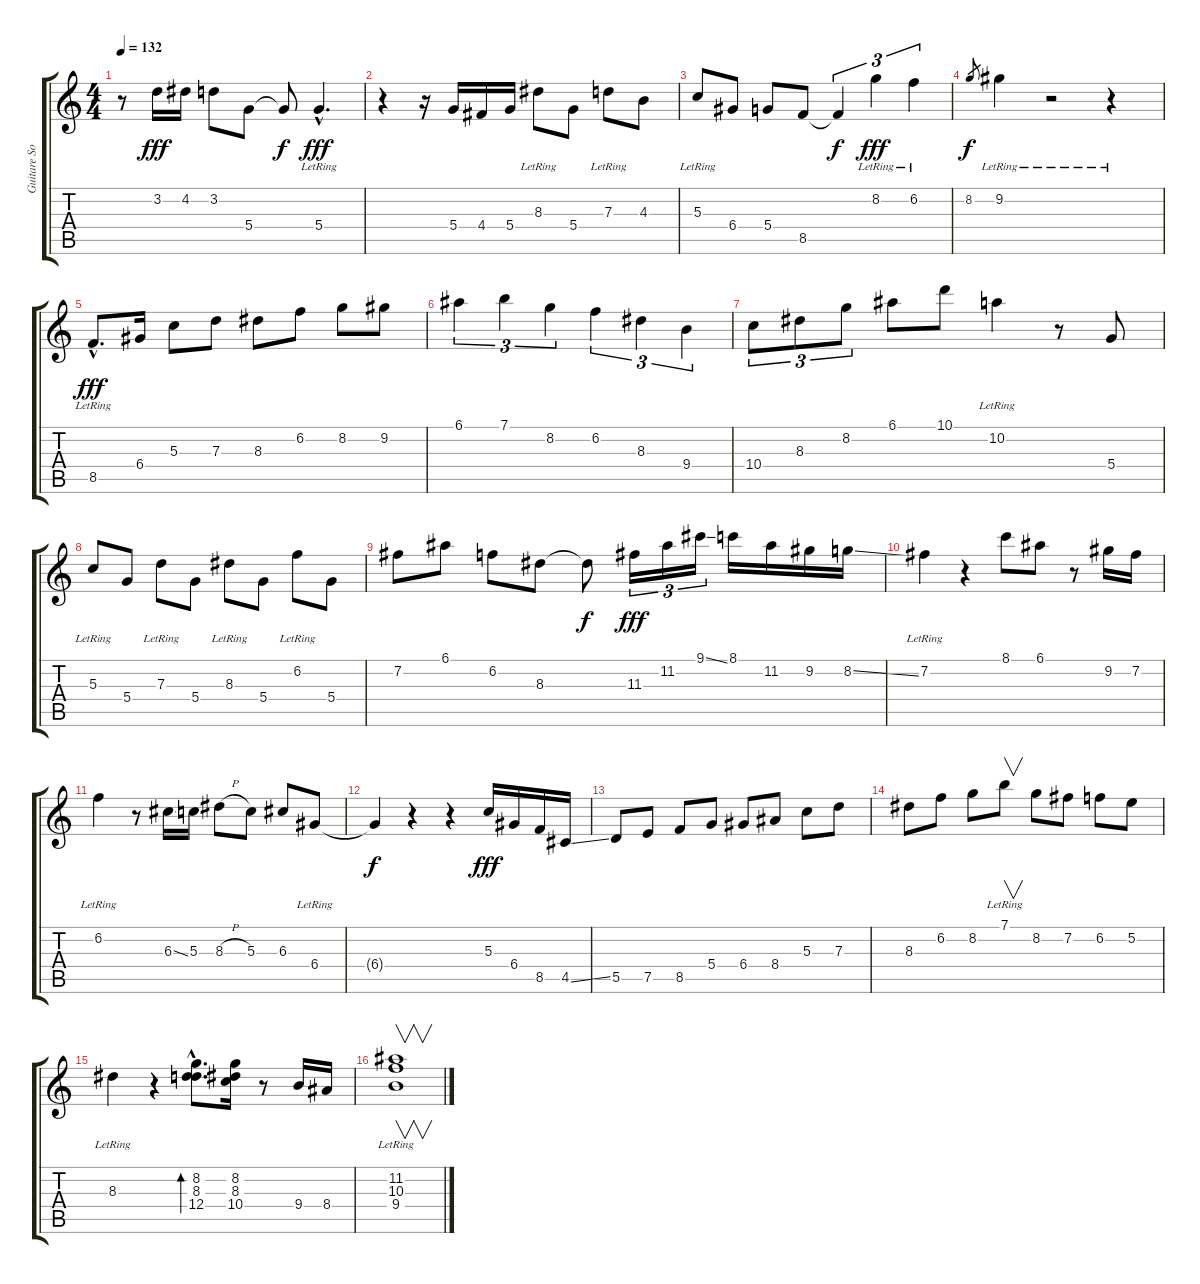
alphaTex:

\track ("Guitare Solo" "Guitare So") {instrument electricguitarjazz}
\staff {score tabs}
\tuning (E4 B3 G3 D3 A2 E2) {hide}
\ts (4 4)
\tempo 132
\clef g2
\ks c
r.8{dy fff} 3.2.16 4.2.16 3.2.8 5.4.8 5.4{t}.8{dy f} 5.4{hac lr}.4{d dy fff} |
r.4 r.16 5.4.16 4.4.16 5.4.16 8.3{lr}.8 5.4.8 7.3{lr}.8 4.3.8 |
5.3{lr}.8 6.4.8 5.4.8 8.5.8 8.5{t}.4{tu (3 2) dy f} 8.2{lr}.4{tu (3 2) dy fff} 6.2{lr}.4{tu (3 2)} |
8.2.8{gr dy f} 9.2{lr}.4 r.2 r.4 |
8.5{hac lr}.8{d dy fff} 6.4.16 5.3.8 7.3.8 8.3.8 6.2.8 8.2.8 9.2.8 |
6.1.4{tu (3 2)} 7.1.4{tu (3 2)} 8.2.4{tu (3 2)} 6.2.4{tu (3 2)} 8.3.4{tu (3 2)} 9.4.4{tu (3 2)} |
10.4.8{tu (3 2)} 8.3.8{tu (3 2)} 8.2.8{tu (3 2)} 6.1.8 10.1.8 10.2{lr}.4 r.8 5.4.8 |
5.3{lr}.8 5.4.8 7.3{lr}.8 5.4.8 8.3{lr}.8 5.4.8 6.2{lr}.8 5.4.8 |
7.2.8 6.1.8 6.2.8 8.3.8 8.3{t}.8{dy f} 11.3.16{tu (3 2) dy fff} 11.2.16{tu (3 2)} 9.1{ss}.16{tu (3 2)} 8.1.16 11.2.16 9.2.16 8.2{ss}.16 |
7.2{lr}.4 r.4 8.1.8 6.1.8 r.8 9.2.16 7.2.16 |
6.2{lr}.4 r.8 6.3{ss}.16 5.3.16 8.3{h}.8 5.3.8 6.3.8 6.4{lr}.8 |
6.4{t}.4{dy f} r.4 r.4 5.3.16{dy fff} 6.4.16 8.5.16 4.5{ss}.16 |
5.5.8 7.5.8 8.5.8 5.4.8 6.4.8 8.4.8 5.3.8 7.3.8 |
8.3.8 6.2.8 8.2.8 7.1{lr}.8{v} 8.2.8 7.2.8 6.2.8 5.2.8 |
8.3{lr}.4 r.4 (8.2{hac} 8.3{hac} 12.4{hac}).8{d bd 120} (8.2 8.3 10.4).16 r.8 9.4.16 8.4.16 |
(11.2{lr} 10.3{lr} 9.4{lr}).1{v}
